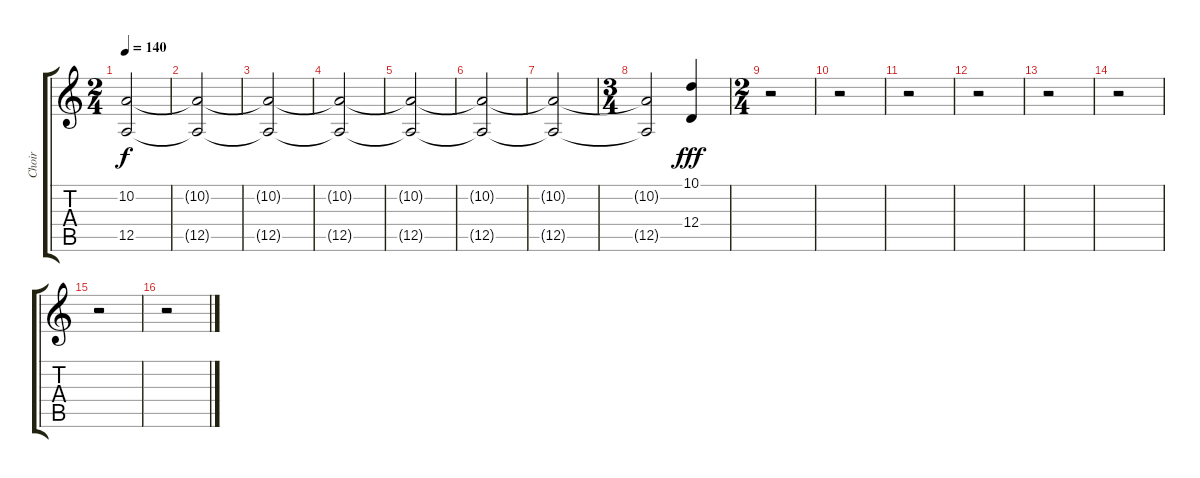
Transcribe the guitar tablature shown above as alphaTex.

\track ("Choir" "Choir") {instrument choiraahs}
\staff {score tabs}
\tuning (E4 B3 G3 D3 A2 E2) {hide}
\ts (2 4)
\tempo 140
\clef g2
\ks c
(10.2 12.5).2{dy f instrument choiraahs} |
(10.2{t} 12.5{t}).2 |
(10.2{t} 12.5{t}).2 |
(10.2{t} 12.5{t}).2 |
(10.2{t} 12.5{t}).2 |
(10.2{t} 12.5{t}).2 |
(10.2{t} 12.5{t}).2 |
\ts (3 4)
(10.2{t} 12.5{t}).2 (10.1 12.4).4{dy fff} |
\ts (2 4)
r.2 |
r.2 |
r.2 |
r.2 |
r.2 |
r.2 |
r.2 |
r.2
